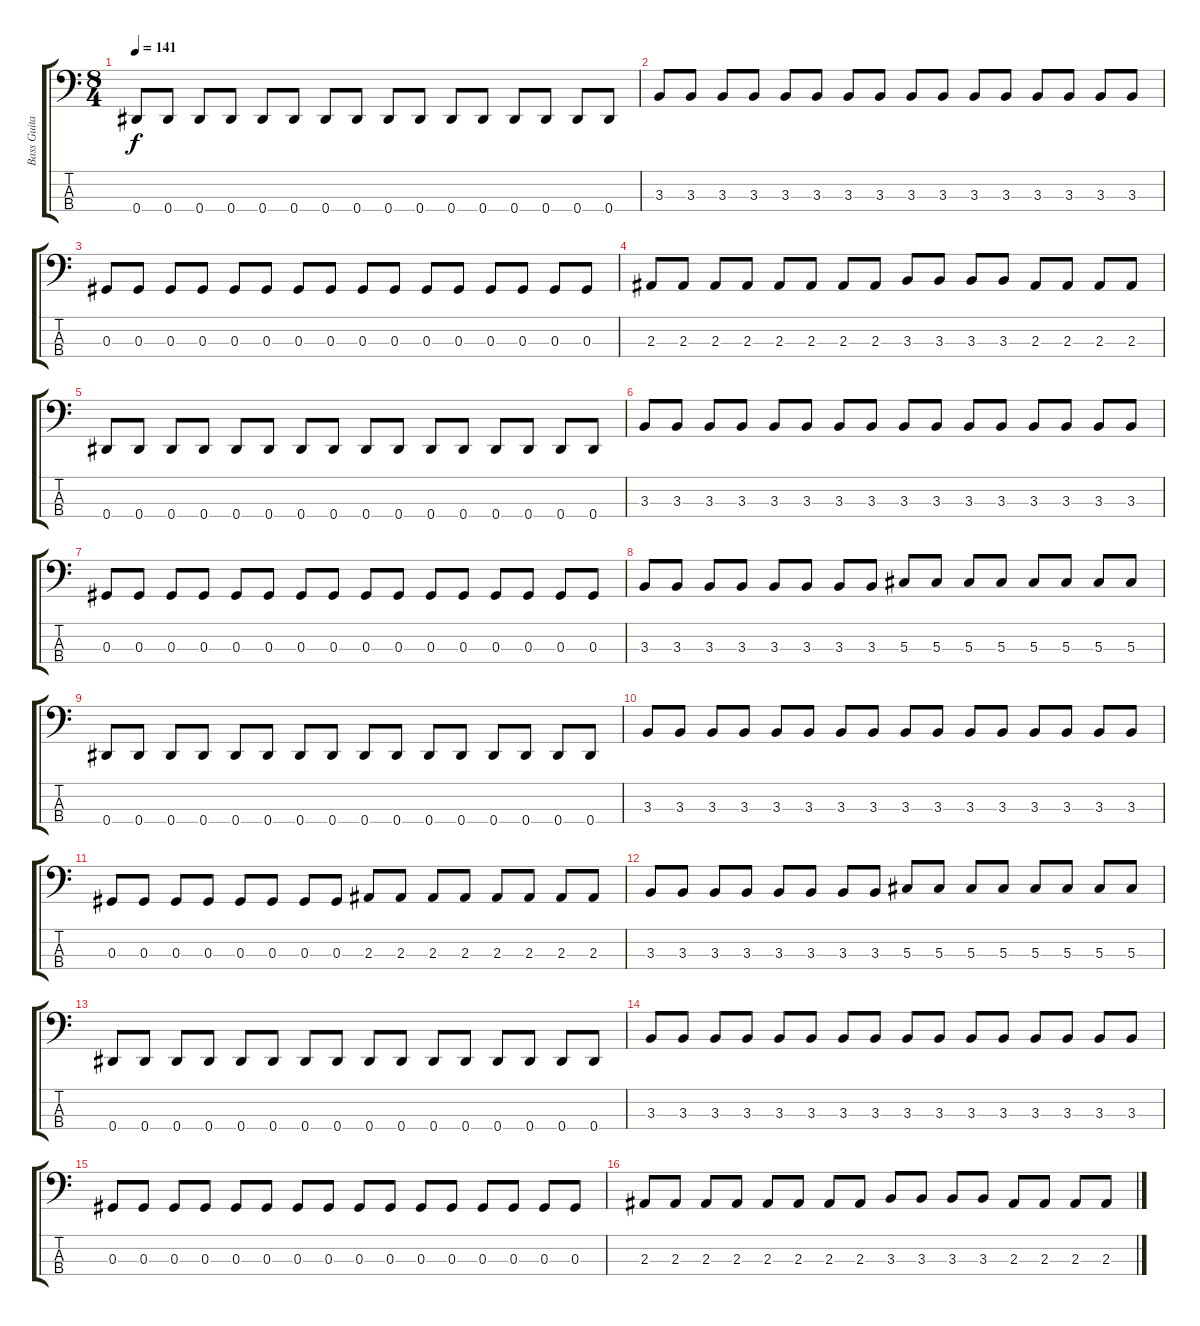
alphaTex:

\track ("Bass Guitar" "Bass Guita") {instrument electricbassfinger}
\staff {score tabs}
\tuning (Gb2 Db2 Ab1 Eb1) {hide}
\ts (8 4)
\tempo 141
\clef f4
\ks c
0.4.8{dy f} 0.4.8 0.4.8 0.4.8 0.4.8 0.4.8 0.4.8 0.4.8 0.4.8 0.4.8 0.4.8 0.4.8 0.4.8 0.4.8 0.4.8 0.4.8 |
3.3.8 3.3.8 3.3.8 3.3.8 3.3.8 3.3.8 3.3.8 3.3.8 3.3.8 3.3.8 3.3.8 3.3.8 3.3.8 3.3.8 3.3.8 3.3.8 |
0.3.8 0.3.8 0.3.8 0.3.8 0.3.8 0.3.8 0.3.8 0.3.8 0.3.8 0.3.8 0.3.8 0.3.8 0.3.8 0.3.8 0.3.8 0.3.8 |
2.3.8 2.3.8 2.3.8 2.3.8 2.3.8 2.3.8 2.3.8 2.3.8 3.3.8 3.3.8 3.3.8 3.3.8 2.3.8 2.3.8 2.3.8 2.3.8 |
0.4.8 0.4.8 0.4.8 0.4.8 0.4.8 0.4.8 0.4.8 0.4.8 0.4.8 0.4.8 0.4.8 0.4.8 0.4.8 0.4.8 0.4.8 0.4.8 |
3.3.8 3.3.8 3.3.8 3.3.8 3.3.8 3.3.8 3.3.8 3.3.8 3.3.8 3.3.8 3.3.8 3.3.8 3.3.8 3.3.8 3.3.8 3.3.8 |
0.3.8 0.3.8 0.3.8 0.3.8 0.3.8 0.3.8 0.3.8 0.3.8 0.3.8 0.3.8 0.3.8 0.3.8 0.3.8 0.3.8 0.3.8 0.3.8 |
3.3.8 3.3.8 3.3.8 3.3.8 3.3.8 3.3.8 3.3.8 3.3.8 5.3.8 5.3.8 5.3.8 5.3.8 5.3.8 5.3.8 5.3.8 5.3.8 |
0.4.8 0.4.8 0.4.8 0.4.8 0.4.8 0.4.8 0.4.8 0.4.8 0.4.8 0.4.8 0.4.8 0.4.8 0.4.8 0.4.8 0.4.8 0.4.8 |
3.3.8 3.3.8 3.3.8 3.3.8 3.3.8 3.3.8 3.3.8 3.3.8 3.3.8 3.3.8 3.3.8 3.3.8 3.3.8 3.3.8 3.3.8 3.3.8 |
0.3.8 0.3.8 0.3.8 0.3.8 0.3.8 0.3.8 0.3.8 0.3.8 2.3.8 2.3.8 2.3.8 2.3.8 2.3.8 2.3.8 2.3.8 2.3.8 |
3.3.8 3.3.8 3.3.8 3.3.8 3.3.8 3.3.8 3.3.8 3.3.8 5.3.8 5.3.8 5.3.8 5.3.8 5.3.8 5.3.8 5.3.8 5.3.8 |
0.4.8 0.4.8 0.4.8 0.4.8 0.4.8 0.4.8 0.4.8 0.4.8 0.4.8 0.4.8 0.4.8 0.4.8 0.4.8 0.4.8 0.4.8 0.4.8 |
3.3.8 3.3.8 3.3.8 3.3.8 3.3.8 3.3.8 3.3.8 3.3.8 3.3.8 3.3.8 3.3.8 3.3.8 3.3.8 3.3.8 3.3.8 3.3.8 |
0.3.8 0.3.8 0.3.8 0.3.8 0.3.8 0.3.8 0.3.8 0.3.8 0.3.8 0.3.8 0.3.8 0.3.8 0.3.8 0.3.8 0.3.8 0.3.8 |
2.3.8 2.3.8 2.3.8 2.3.8 2.3.8 2.3.8 2.3.8 2.3.8 3.3.8 3.3.8 3.3.8 3.3.8 2.3.8 2.3.8 2.3.8 2.3.8
